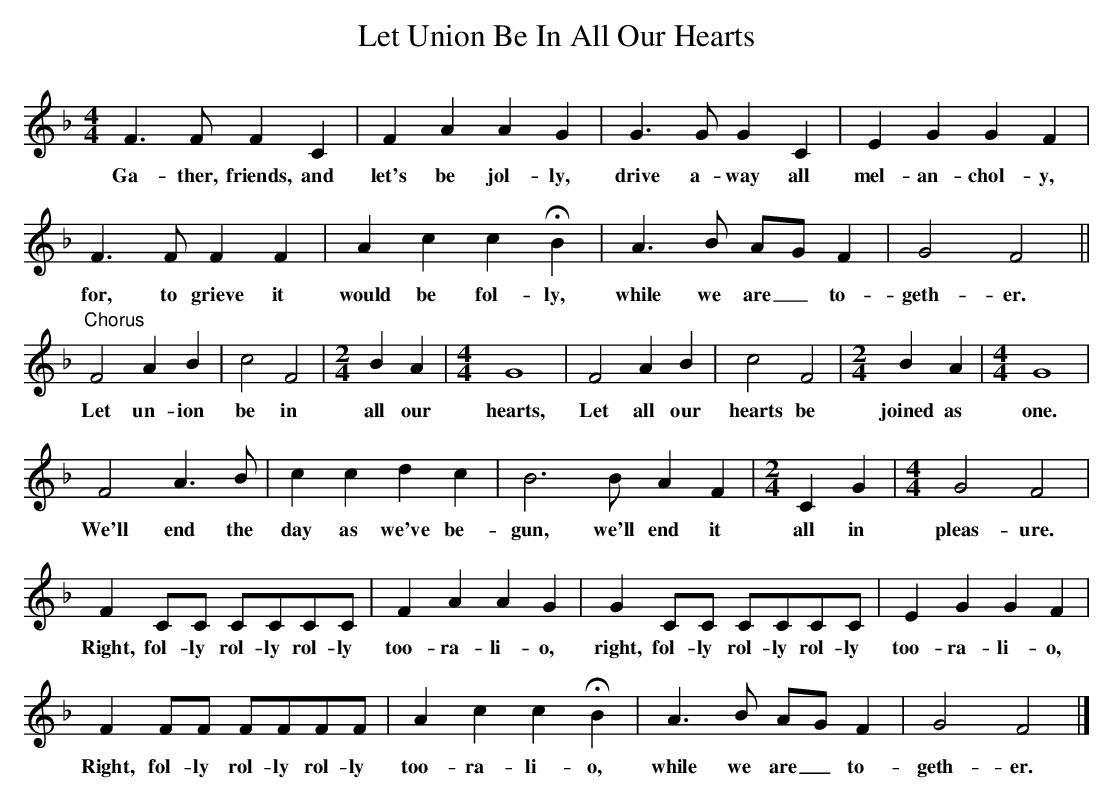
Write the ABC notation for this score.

X:1
T:Let Union Be In All Our Hearts
M:4/4
L:1/4
K:F major
F>F F C | F A A G | G>G G C | E G G F |
w:Ga-ther, friends, and | let's be jol-ly, | drive a-way all | mel-an-chol-y, |
 F>F F F | A c c !fermata!B | A>B A/G/ F | G2 F2 ||
w:for, to grieve it | would be fol-ly, | while we are_ to- | geth-er. ||
"Chorus"F2 A B | c2 F2 |\
w:Let un-ion | be in |
M:2/4
B A |\
w:all our
M:4/4
G4 |\
w:hearts, |
F2 A B | c2 F2 |\
w:Let all our | hearts be |
M:2/4
B A |\
w:joined as
M:4/4
G4 |
w:one.
F2 A>B | c c d c | B2>B A F |\
w:We'll end the | day as we've be- | gun, we'll end it |
M:2/4
C G |\
w:all in |
M:4/4
G2 F2 |
w:pleas-ure. |
F C/C/ C/C/C/C/ | F A A G | G C/C/ C/C/C/C/ | E G G F |
w:Right, fol-ly rol-ly rol-ly | too-ra-li-o, | right, fol-ly rol-ly rol-ly | too-ra- li-o, |
F F/F/ F/F/F/F/ | A c c !fermata!B | A>B A/G/ F | G2 F2 |]
w:Right, fol-ly rol-ly rol-ly | too-ra-li-o, | while we are_ to- | geth-er. |
